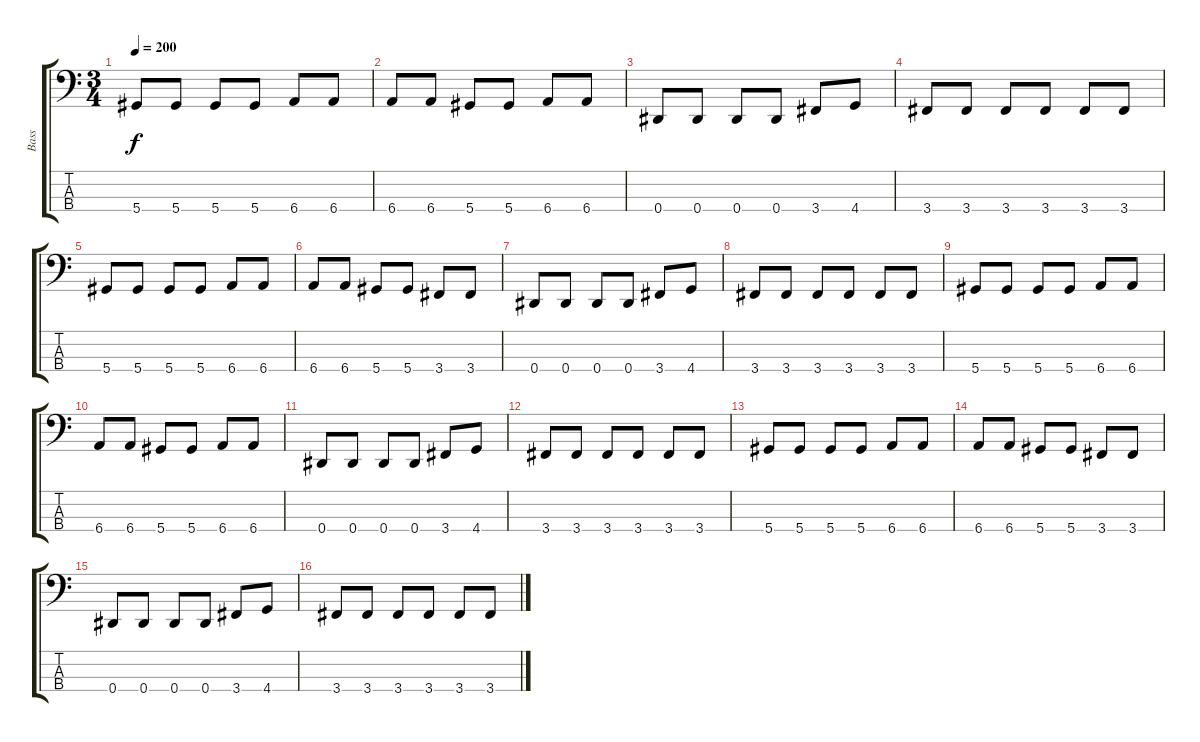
\track ("Bass" "Bass") {instrument electricbasspick}
\staff {score tabs}
\tuning (Gb2 Db2 Ab1 Eb1) {hide}
\ts (3 4)
\tempo 200
\clef f4
\ks c
5.4.8{dy f} 5.4.8 5.4.8 5.4.8 6.4.8 6.4.8 |
6.4.8 6.4.8 5.4.8 5.4.8 6.4.8 6.4.8 |
0.4.8 0.4.8 0.4.8 0.4.8 3.4.8 4.4.8 |
3.4.8 3.4.8 3.4.8 3.4.8 3.4.8 3.4.8 |
5.4.8 5.4.8 5.4.8 5.4.8 6.4.8 6.4.8 |
6.4.8 6.4.8 5.4.8 5.4.8 3.4.8 3.4.8 |
0.4.8 0.4.8 0.4.8 0.4.8 3.4.8 4.4.8 |
3.4.8 3.4.8 3.4.8 3.4.8 3.4.8 3.4.8 |
5.4.8 5.4.8 5.4.8 5.4.8 6.4.8 6.4.8 |
6.4.8 6.4.8 5.4.8 5.4.8 6.4.8 6.4.8 |
0.4.8 0.4.8 0.4.8 0.4.8 3.4.8 4.4.8 |
3.4.8 3.4.8 3.4.8 3.4.8 3.4.8 3.4.8 |
5.4.8 5.4.8 5.4.8 5.4.8 6.4.8 6.4.8 |
6.4.8 6.4.8 5.4.8 5.4.8 3.4.8 3.4.8 |
0.4.8 0.4.8 0.4.8 0.4.8 3.4.8 4.4.8 |
3.4.8 3.4.8 3.4.8 3.4.8 3.4.8 3.4.8
